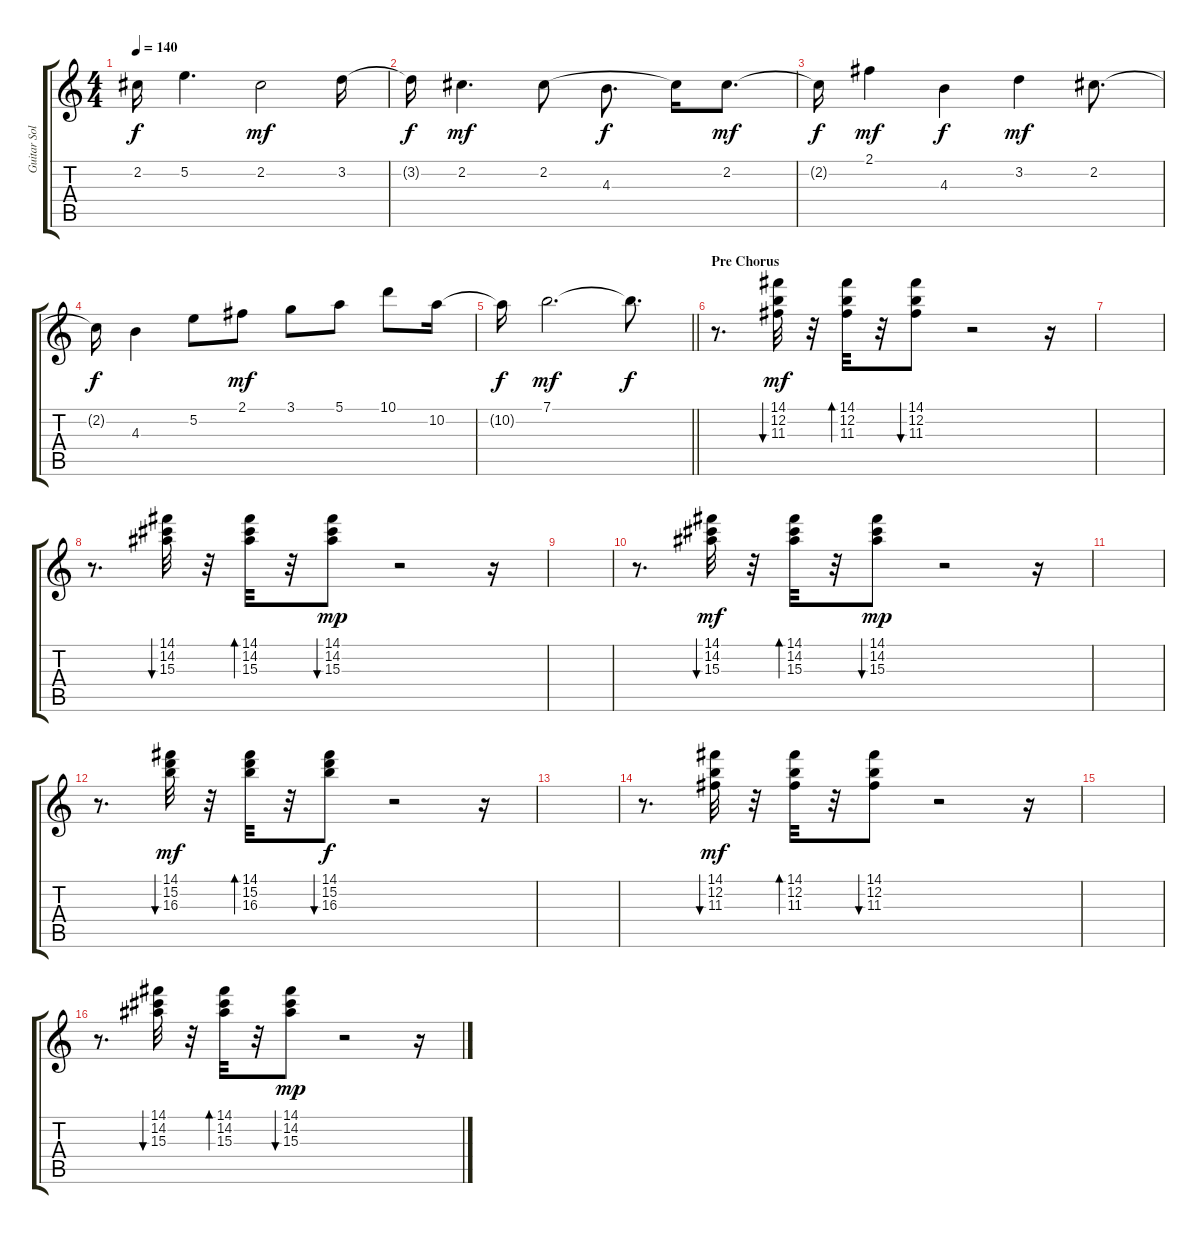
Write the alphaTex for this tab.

\track ("Guitar Solo" "Guitar Sol") {instrument distortionguitar}
\staff {score tabs}
\tuning (E4 B3 G3 D3 A2 E2) {hide}
\ts (4 4)
\tempo 140
\clef g2
\ks c
2.2{t}.16{dy f} 5.2.4{d} 2.2.2{dy mf} 3.2.16 |
3.2{t}.16{dy f} 2.2.4{d dy mf} 2.2.8 4.3.8{d dy f} 2.2{t}.16 2.2.8{d dy mf} |
2.2{t}.16{dy f} 2.1.4{dy mf} 4.3.4{dy f} 3.2.4{dy mf} 2.2.8{d} |
2.2{t}.16{dy f} 4.3.4 5.2.8 2.1.8{dy mf} 3.1.8 5.1.8 10.1.8 10.2.16 |
\barLineRight lightlight
10.2{t}.16{dy f} 7.1.2{d dy mf} 7.1{t}.8{d dy f} |
\section ("" "Pre Chorus")
r.8{d volume 12 instrument electricguitarjazz} (14.1 12.2 11.3).32{bu 30 dy mf} r.32 (14.1 12.2 11.3).32{bd 30} r.32 (14.1 12.2 11.3).8{bu 30} r.2 r.16 |
|
r.8{d} (14.1 14.2 15.3).32{bu 30} r.32 (14.1 14.2 15.3).32{bd 30} r.32 (14.1 14.2 15.3).8{bu 30 dy mp} r.2 r.16 |
|
r.8{d} (14.1 14.2 15.3).32{bu 30 dy mf} r.32 (14.1 14.2 15.3).32{bd 30} r.32 (14.1 14.2 15.3).8{bu 30 dy mp} r.2 r.16 |
|
r.8{d} (14.1 15.2 16.3).32{bu 30 dy mf} r.32 (14.1 15.2 16.3).32{bd 30} r.32 (14.1 15.2 16.3).8{bu 30 dy f} r.2 r.16 |
|
r.8{d} (14.1 12.2 11.3).32{bu 30 dy mf} r.32 (14.1 12.2 11.3).32{bd 30} r.32 (14.1 12.2 11.3).8{bu 30} r.2 r.16 |
|
r.8{d} (14.1 14.2 15.3).32{bu 30} r.32 (14.1 14.2 15.3).32{bd 30} r.32 (14.1 14.2 15.3).8{bu 30 dy mp} r.2 r.16
